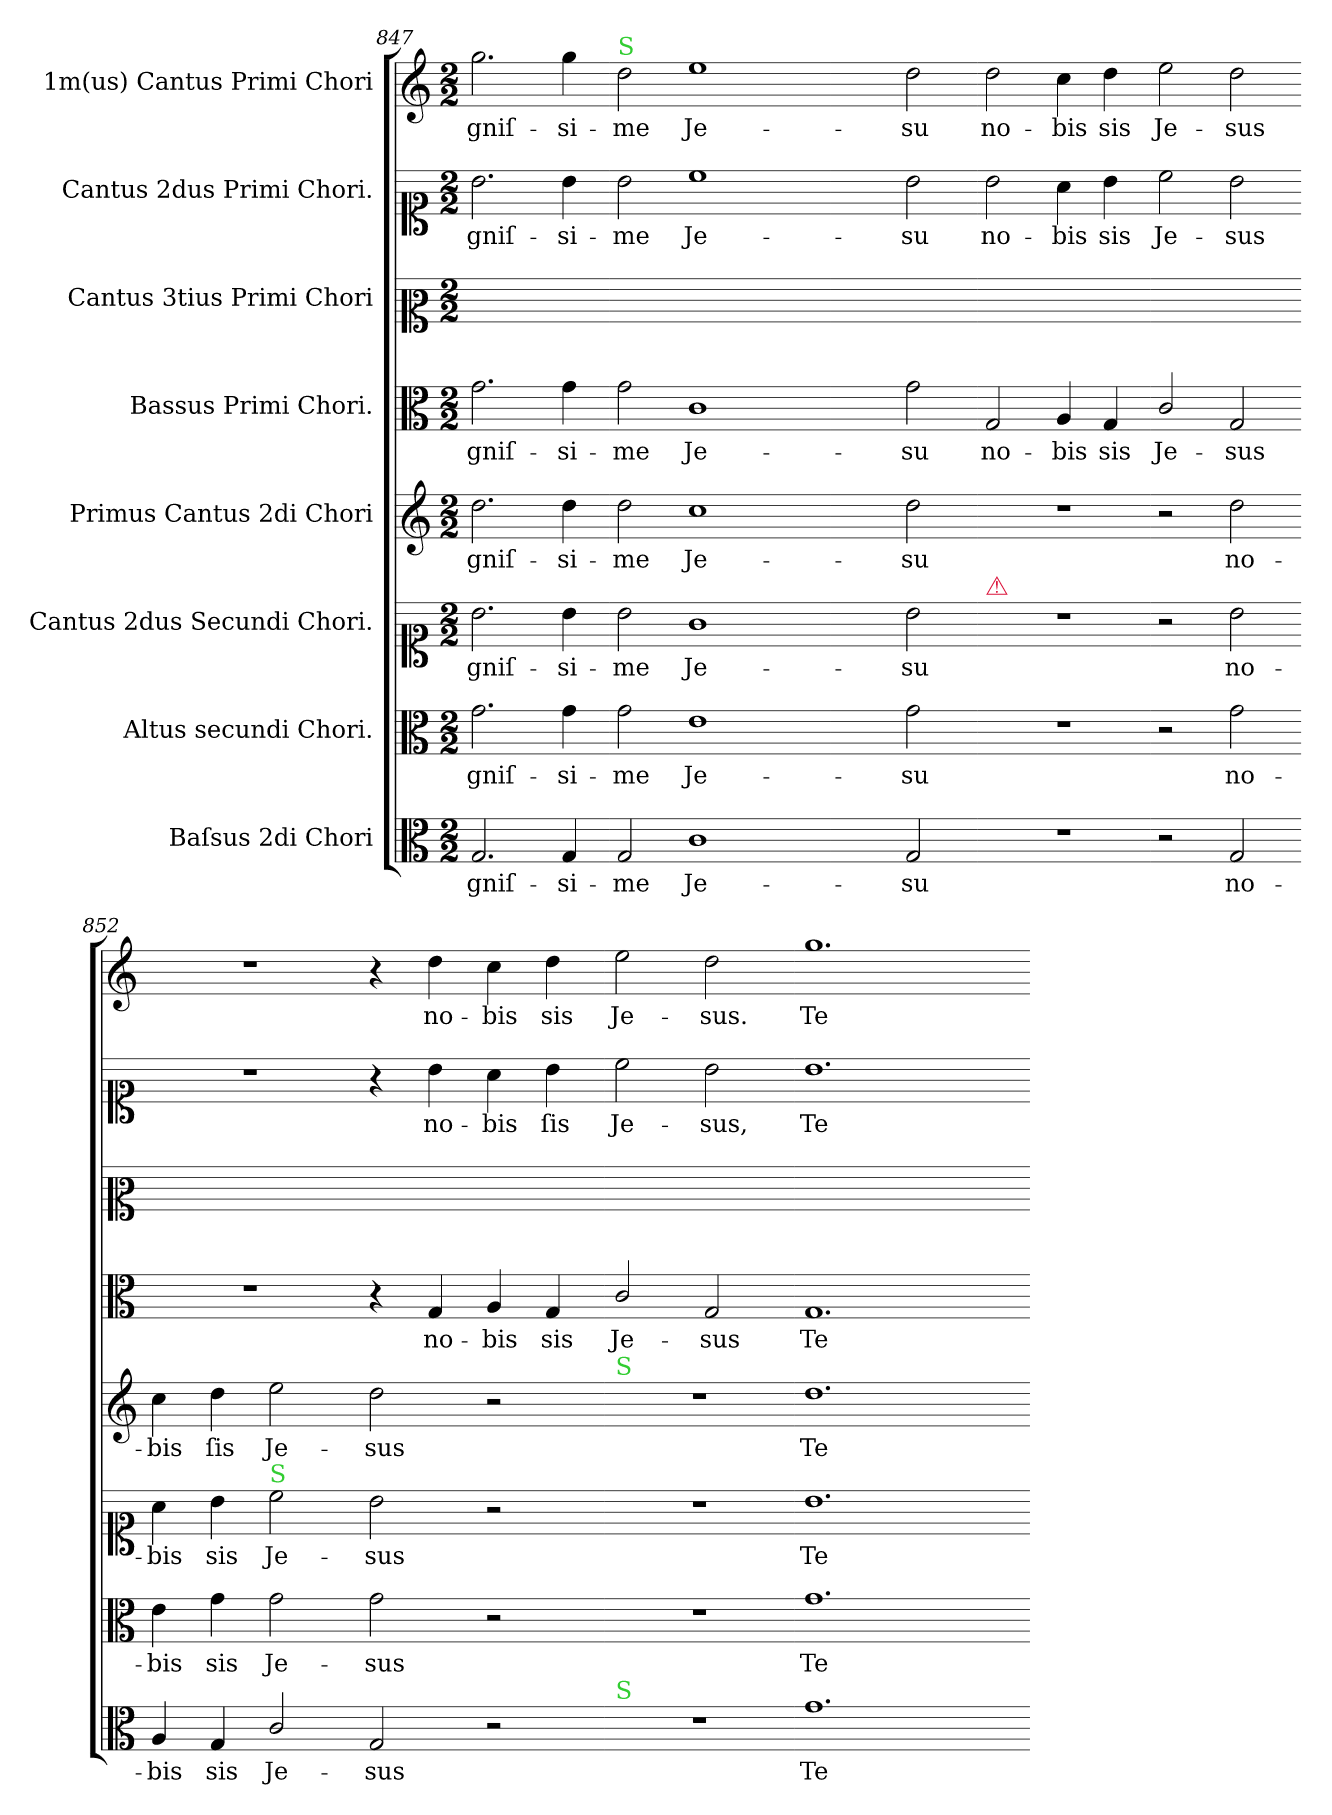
**kern	**text	**kern	**text	**kern	**text	**kern	**text	**kern	**text	**kern	**kern	**text	**kern	**text
*part8	*part8	*part7	*part7	*part6	*part6	*part5	*part5	*part4	*part4	*part3	*part2	*part2	*part1	*part1
*staff8	*staff8	*staff7	*staff7	*staff6	*staff6	*staff5	*staff5	*staff4	*staff4	*staff3	*staff2	*staff2	*staff1	*staff1
*I"Baſsus 2di Chori	*	*I"Altus secundi Chori.	*	*I"Cantus 2dus Secundi Chori.	*	*I"Primus Cantus 2di Chori	*	*I"Bassus Primi Chori.	*	*I"Cantus 3tius Primi Chori	*I"Cantus 2dus Primi Chori.	*	*I"1m(us) Cantus Primi Chori	*
*clefC3	*	*clefC3	*	*clefC1	*	*clefG2	*	*clefC3	*	*clefC2	*clefC1	*	*clefG2	*
*k[]	*	*k[]	*	*k[]	*	*k[]	*	*k[]	*	*k[]	*k[]	*	*k[]	*
*M2/2	*	*M2/2	*	*M2/2	*	*M2/2	*	*M2/2	*	*M2/2	*M2/2	*	*M2/2	*
=847	=847	=847	=847	=847	=847	=847	=847	=847	=847	=847	=847	=847	=847	=847
2.G/	-gniſ-	2.g\	-gniſ-	2.b\	-gniſ-	2.dd\	-gniſ-	2.g\	-gniſ-	1ryy	2.b\	-gniſ-	2.gg\	-gniſ-
4G/	-si-	4g\	-si-	4b\	-si-	4dd\	-si-	4g\	-si-	.	4b\	-si-	4gg\	-si-
=848-	=848-	=848-	=848-	=848-	=848-	=848-	=848-	=848-	=848-	=848-	=848-	=848-	=848-	=848-
!	!	!	!	!	!	!	!	!	!	!	!	!	!LO:TX:a:color=limegreen:t=S	!
2G/	-me	2g\	-me	2b\	-me	2dd\	-me	2g\	-me	1ryy	2b\	-me	2dd\	-me
1c\	Je-	1e\	Je-	1g\	Je-	1cc\	Je-	1c\	Je-	.	1cc\	Je-	1ee\	Je-
.	.	.	.	.	.	.	.	.	.	2ryy	.	.	.	.
=849-	=849-	=849-	=849-	=849-	=849-	=849-	=849-	=849-	=849-	=849-	=849-	=849-	=849-	=849-
2ryy	.	2ryy	.	2ryy	.	2ryy	.	2ryy	.	1ryy	2ryy	.	2ryy	.
2G/	-su	2g\	-su	2b\	-su	2dd\	-su	2g\	-su	.	2b\	-su	2dd\	-su
=850-	=850-	=850-	=850-	=850-	=850-	=850-	=850-	=850-	=850-	=850-	=850-	=850-	=850-	=850-
!	!	!	!	!LO:TX:a:color=crimson:t=⚠	!	!	!	!	!	!	!	!	!	!
1r	.	1r	.	1r	.	1r	.	2G/	no-	1ryy	2b\	no-	2dd\	no-
.	.	.	.	.	.	.	.	4A/	-bis	.	4a\	-bis	4cc\	-bis
.	.	.	.	.	.	.	.	4G/	sis	.	4b\	sis	4dd\	sis
=851-	=851-	=851-	=851-	=851-	=851-	=851-	=851-	=851-	=851-	=851-	=851-	=851-	=851-	=851-
2r	.	2r	.	2r	.	2r	.	2c/	Je-	1ryy	2cc\	Je-	2ee\	Je-
2G/	no-	2g\	no-	2b\	no-	2dd\	no-	2G/	-sus	.	2b\	-sus	2dd\	-sus
=852-	=852-	=852-	=852-	=852-	=852-	=852-	=852-	=852-	=852-	=852-	=852-	=852-	=852-	=852-
4A/	-bis	4e\	-bis	4a\	-bis	4cc\	-bis	1r	.	1ryy	1r	.	1r	.
4G/	sis	4g\	sis	4b\	sis	4dd\	ſis	.	.	.	.	.	.	.
!	!	!	!	!LO:TX:a:color=limegreen:t=S	!	!	!	!	!	!	!	!	!	!
2c/	Je-	2g\	Je-	2cc\	Je-	2ee\	Je-	.	.	.	.	.	.	.
=853-	=853-	=853-	=853-	=853-	=853-	=853-	=853-	=853-	=853-	=853-	=853-	=853-	=853-	=853-
2G/	-sus	2g\	-sus	2b\	-sus	2dd\	-sus	4r	.	1ryy	4r	.	4r	.
.	.	.	.	.	.	.	.	4G/	no-	.	4b\	no-	4dd\	no-
2r	.	2r	.	2r	.	2r	.	4A/	-bis	.	4a\	-bis	4cc\	-bis
.	.	.	.	.	.	.	.	4G/	sis	.	4b\	ſis	4dd\	sis
=854-	=854-	=854-	=854-	=854-	=854-	=854-	=854-	=854-	=854-	=854-	=854-	=854-	=854-	=854-
!	!	!	!	!	!	!LO:TX:a:color=limegreen:t=S	!	!	!	!	!	!	!	!
!LO:TX:a:color=limegreen:t=S	!	!	!	!	!	!	!	!	!	!	!	!	!	!
1r	.	1r	.	1r	.	1r	.	2c/	Je-	1ryy	2cc\	Je-	2ee\	Je-
.	.	.	.	.	.	.	.	2G/	-sus	.	2b\	-sus,	2dd\	-sus.
=855-	=855-	=855-	=855-	=855-	=855-	=855-	=855-	=855-	=855-	=855-	=855-	=855-	=855-	=855-
1.g	Te	1.g	Te	1.b	Te	1.dd	Te	1.G	Te	1ryy	1.b	Te	1.gg	Te
.	.	.	.	.	.	.	.	.	.	2ryy	.	.	.	.
=-	=-	=-	=-	=-	=-	=-	=-	=-	=-	=-	=-	=-	=-	=-
*-	*-	*-	*-	*-	*-	*-	*-	*-	*-	*-	*-	*-	*-	*-
